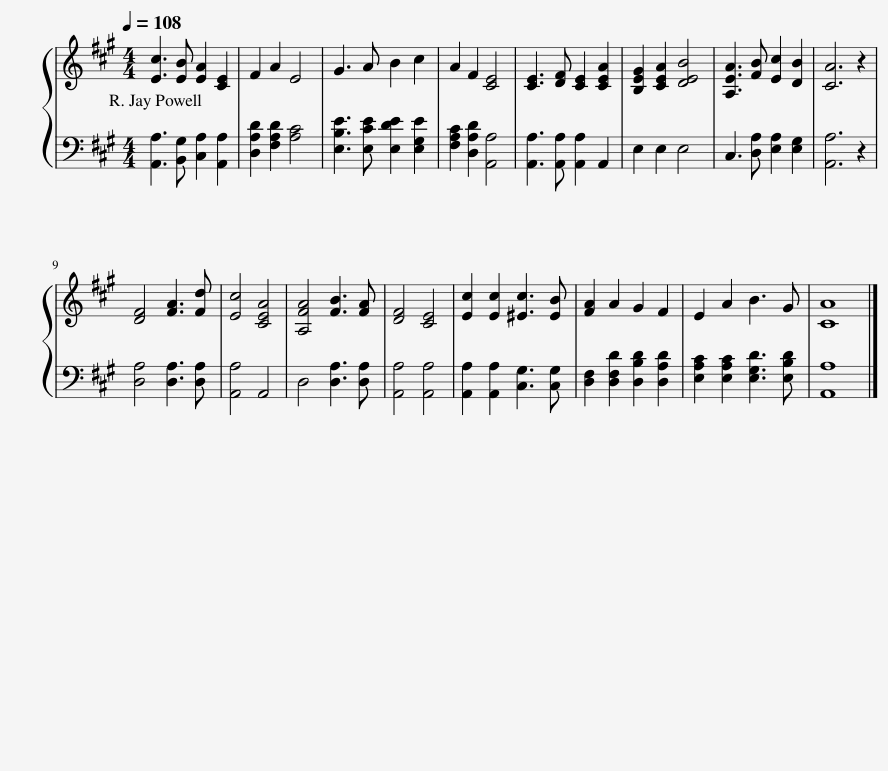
X:1
%%score { 1 | 2 }
L:1/8
Q:1/4=108
M:4/4
I:linebreak $
K:A
V:1 treble
V:2 bass
V:1
 [Ec]3 [EB] [EA]2 [CE]2 | F2 A2 E4 | G3 A B2 c2 | A2 F2 [CE]4 | [CE]3 [DF] [CE]2 [CEA]2 | %5
 [B,EG]2 [CEA]2 [DEB]4 | [A,EA]3 [FB] [Ec]2 [DB]2 | [CA]6 z2 |$ [DF]4 [FA]3 [Fd] | [Ec]4 [CEA]4 | %10
 [A,FA]4 [FB]3 [FA] | [DF]4 [CE]4 | [Ec]2 [Ec]2 [^Ec]3 [EB] | [FA]2 A2 G2 F2 | E2 A2 B3 G | %15
 [CA]8 |] %16
V:2
 [A,,A,]3 [B,,G,] [C,A,]2 [A,,A,]2 | [D,A,D]2 [F,A,D]2 [A,C]4 | [E,B,E]3 [E,CE] [E,DE]2 [E,G,E]2 | [F,A,C]2 [D,A,D]2 [A,,A,]4 | [A,,A,]3 [A,,A,] [A,,A,]2 A,,2 | %5
 E,2 E,2 E,4 | C,3 [D,A,] [E,A,]2 [E,G,]2 | [A,,A,]6 z2 |$ [D,A,]4 [D,A,]3 [D,A,] | [A,,A,]4 A,,4 | %10
 D,4 [D,A,]3 [D,A,] | [A,,A,]4 [A,,A,]4 | [A,,A,]2 [A,,A,]2 [C,G,]3 [C,G,] | [D,F,]2 [D,F,D]2 [D,B,D]2 [D,A,D]2 | [E,A,C]2 [E,A,C]2 [E,G,D]3 [E,B,D] | %15
 [A,,A,]8 |] %16
